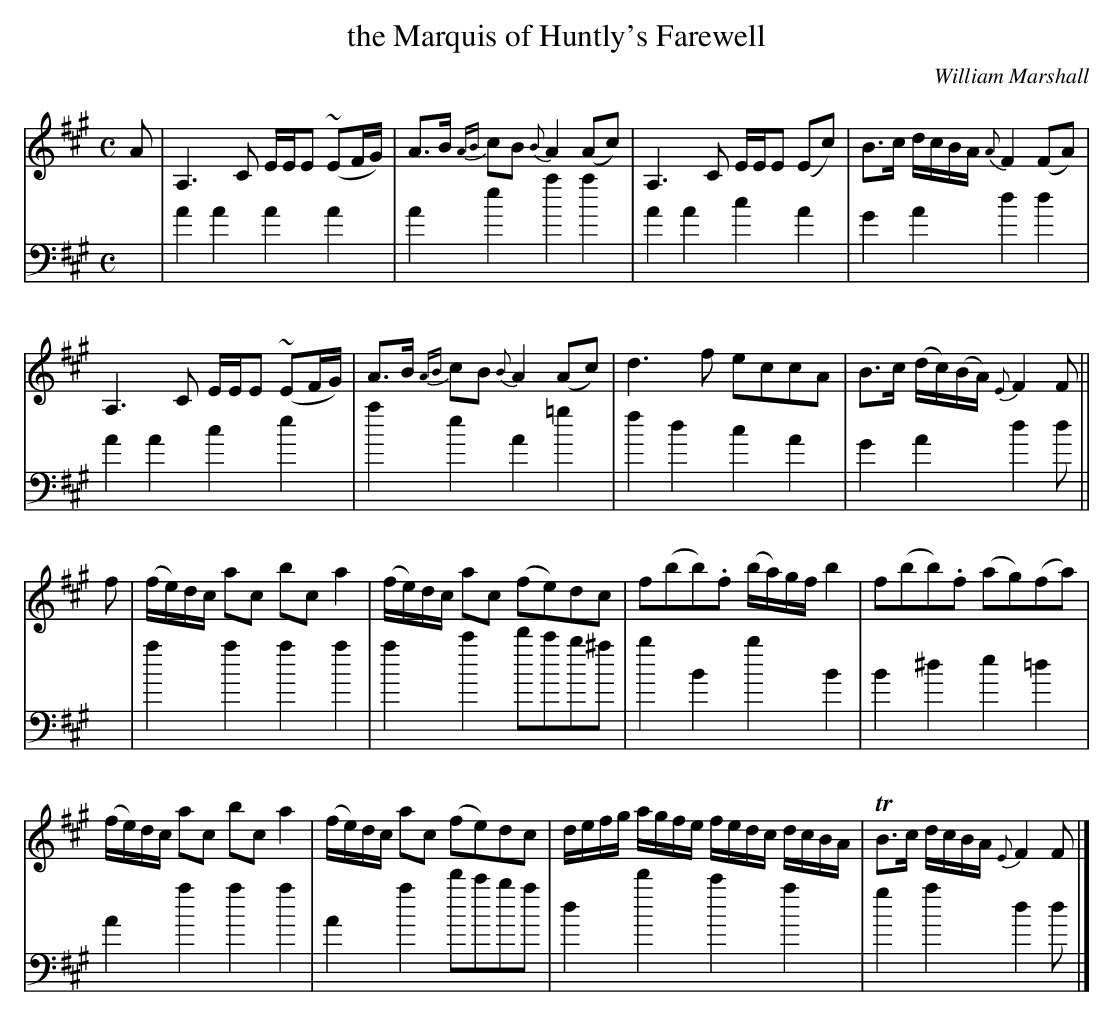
X:1
T:the Marquis of Huntly's Farewell
C:William Marshall
M:C
K:A
V:1
A|\
A,3C E/E/E (~EF/G/) | A>B {AB}cB {B}A2 (Ac) | \
A,3C E/E/E (Ec) | B>c d/c/B/A/ {A}F2(FA) |
A,3C E/E/E (~EF/G/) | A>B {AB}cB {B}A2 (Ac) | \
d3f eccA | B>c (d/c/)(B/A/) {E}F2 F ||
f |\
(f/e/)d/c/ ac bc a2 | (f/e/)d/c/ ac (fe)dc | \
f(bb).f (b/a/)g/f/ b2 | f(bb).f (ag)(fa) |
(f/e/)d/c/ ac bc a2 | (f/e/)d/c/ ac (fe)dc |\
d/e/f/g/ a/g/f/e/ f/e/d/c/ d/c/B/A/ | TB>c d/c/B/A/ {E}F2 F |]
V:2 clef=bass
x |\
A2A2A2A2 | A2e2a2a2 | A2A2c2A2 | G2A2d2d2 |\
A2A2c2e2 |a2e2A2=g2 | f2d2c2A2 | G2A2 d2d ||\
x|\
a2a2a2a2 | a2c'2 d'c'b^a | b2B2b2B2| B2^d2e2=d2 |\
A2a2a2a2| A2a2d'c'ba| d2d'2c'2a2| g2a2 d2d |]
